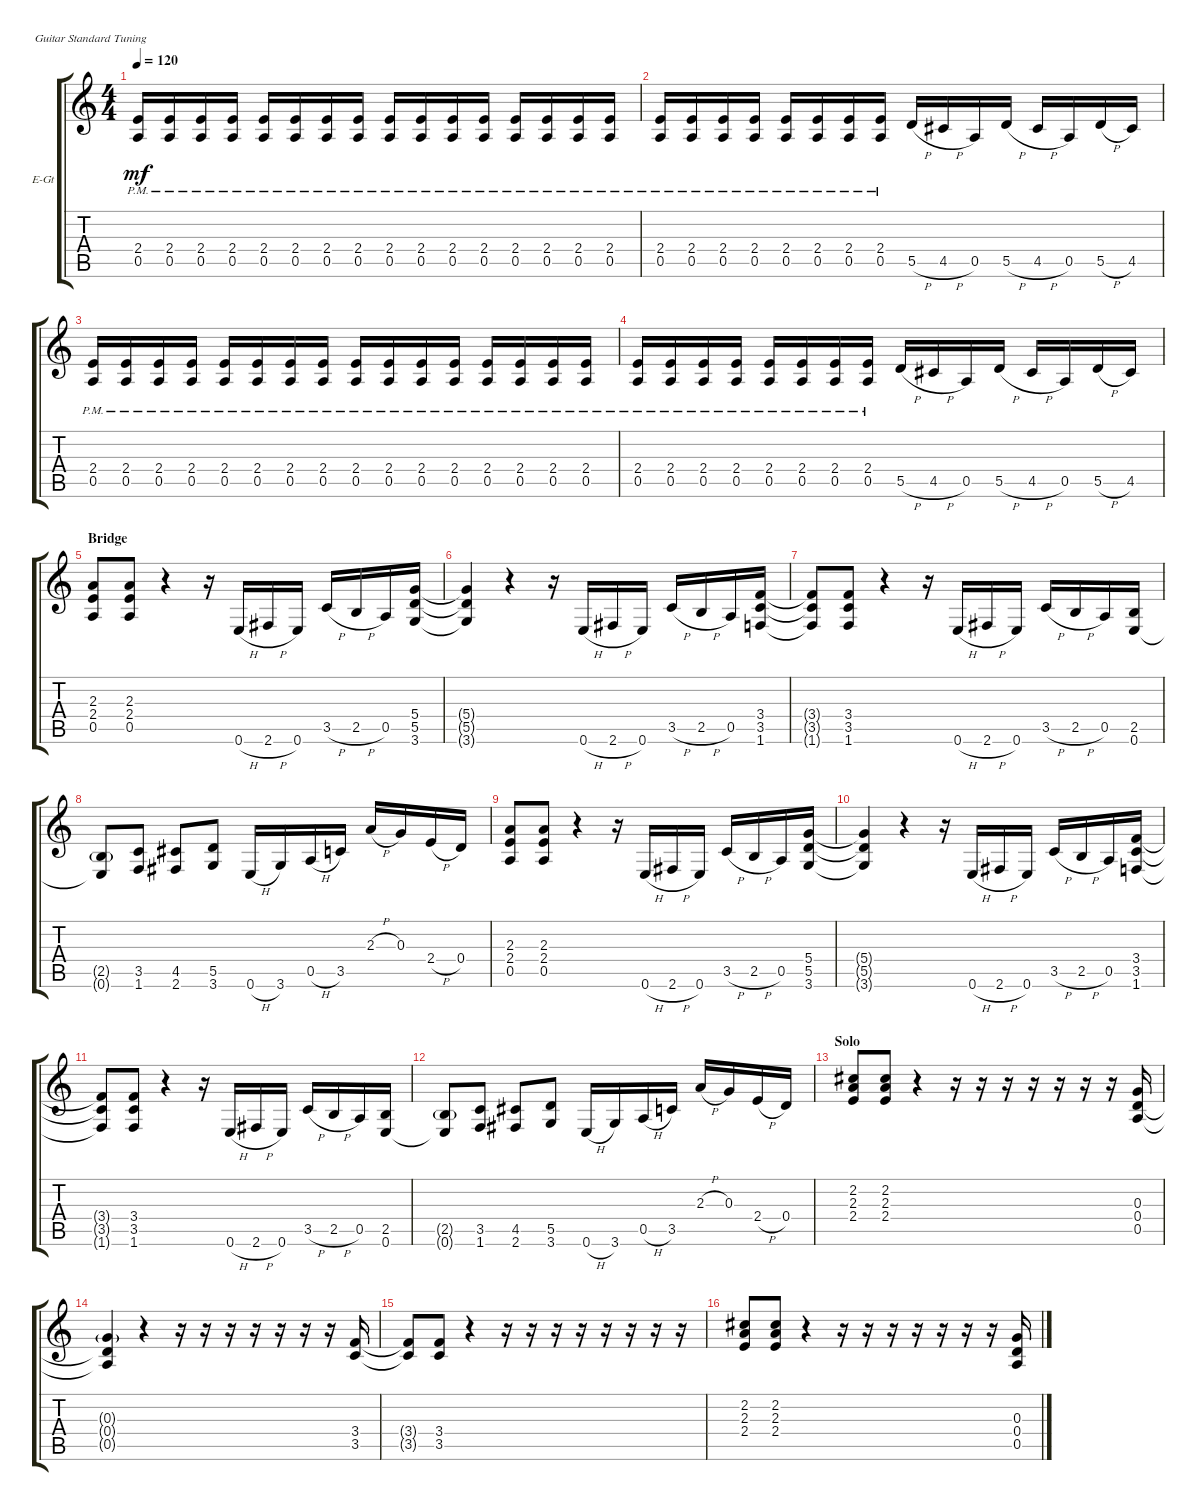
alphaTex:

\defaultSystemsLayout 4
\bracketExtendMode groupsimilarinstruments
\firstSystemTrackNameOrientation horizontal
\otherSystemsTrackNameOrientation horizontal
\track ("Mick Cripps" "E-Gt") {instrument distortionguitar}
\staff {score tabs}
\tuning (E4 B3 G3 D3 A2 E2)
\ts (4 4)
\tempo 120
\clef g2
\ks c
(0.5 2.4{pm}).16{dy mf} (0.5 2.4{pm}).16 (0.5 2.4{pm}).16 (0.5 2.4{pm}).16 (0.5 2.4{pm}).16 (0.5 2.4{pm}).16 (0.5 2.4{pm}).16 (0.5 2.4{pm}).16 (0.5 2.4{pm}).16 (0.5 2.4{pm}).16 (0.5 2.4{pm}).16 (0.5 2.4{pm}).16 (0.5 2.4{pm}).16 (0.5 2.4{pm}).16 (0.5 2.4{pm}).16 (0.5 2.4{pm}).16 |
(0.5 2.4{pm}).16 (0.5 2.4{pm}).16 (0.5 2.4{pm}).16 (0.5 2.4{pm}).16 (0.5 2.4{pm}).16 (0.5 2.4{pm}).16 (0.5 2.4{pm}).16 (0.5 2.4{pm}).16 5.5{h}.16 4.5{h}.16 0.5.16 5.5{h}.16 4.5{h}.16 0.5.16 5.5{h}.16 4.5.16 |
(0.5 2.4{pm}).16 (0.5 2.4{pm}).16 (0.5 2.4{pm}).16 (0.5 2.4{pm}).16 (0.5 2.4{pm}).16 (0.5 2.4{pm}).16 (0.5 2.4{pm}).16 (0.5 2.4{pm}).16 (0.5 2.4{pm}).16 (0.5 2.4{pm}).16 (0.5 2.4{pm}).16 (0.5 2.4{pm}).16 (0.5 2.4{pm}).16 (0.5 2.4{pm}).16 (0.5 2.4{pm}).16 (0.5 2.4{pm}).16 |
(0.5 2.4{pm}).16 (0.5 2.4{pm}).16 (0.5 2.4{pm}).16 (0.5 2.4{pm}).16 (0.5 2.4{pm}).16 (0.5 2.4{pm}).16 (0.5 2.4{pm}).16 (0.5 2.4{pm}).16 5.5{h}.16 4.5{h}.16 0.5.16 5.5{h}.16 4.5{h}.16 0.5.16 5.5{h}.16 4.5.16 |
\section ("" "Bridge")
(2.3 2.4 0.5).8 (2.3 2.4 0.5).8 r.4 r.16 0.6{h}.16 2.6{h}.16 0.6.16 3.5{h}.16 2.5{h}.16 0.5.16 (5.4 5.5 3.6).16 |
(5.4{t} 5.5{t} 3.6{t}).4 r.4 r.16 0.6{h}.16 2.6{h}.16 0.6.16 3.5{h}.16 2.5{h}.16 0.5.16 (3.4 3.5 1.6).16 |
(3.4{t} 3.5{t} 1.6{t}).8 (3.4 3.5 1.6).8 r.4 r.16 0.6{h}.16 2.6{h}.16 0.6.16 3.5{h}.16 2.5{h}.16 0.5.16 (0.6 2.5).16 |
(0.6{t} 2.5{g}).8 (1.6 3.5).8 (2.6 4.5).8 (3.6 5.5).8 0.6{h}.16 3.6.16 0.5{h}.16 3.5.16 2.3{h}.16 0.3.16 2.4{h}.16 0.4.16 |
(2.3 2.4 0.5).8 (2.3 2.4 0.5).8 r.4 r.16 0.6{h}.16 2.6{h}.16 0.6.16 3.5{h}.16 2.5{h}.16 0.5.16 (5.4 5.5 3.6).16 |
(5.4{t} 5.5{t} 3.6{t}).4 r.4 r.16 0.6{h}.16 2.6{h}.16 0.6.16 3.5{h}.16 2.5{h}.16 0.5.16 (3.4 3.5 1.6).16 |
(3.4{t} 3.5{t} 1.6{t}).8 (3.4 3.5 1.6).8 r.4 r.16 0.6{h}.16 2.6{h}.16 0.6.16 3.5{h}.16 2.5{h}.16 0.5.16 (0.6 2.5).16 |
(0.6{t} 2.5{g}).8 (1.6 3.5).8 (2.6 4.5).8 (3.6 5.5).8 0.6{h}.16 3.6.16 0.5{h}.16 3.5.16 2.3{h}.16 0.3.16 2.4{h}.16 0.4.16 |
\section ("" "Solo")
(2.3 2.4 2.2).8 (2.3 2.4 2.2).8 r.4 r.16 r.16 r.16 r.16 r.16 r.16 r.16 (0.4 0.5 0.3).16 |
(0.4{t} 0.5{t} 0.3{g}).4 r.4 r.16 r.16 r.16 r.16 r.16 r.16 r.16 (3.4 3.5).16 |
(3.4{t} 3.5{t}).8 (3.4 3.5).8 r.4 r.16 r.16 r.16 r.16 r.16 r.16 r.16 r.16 |
(2.3 2.4 2.2).8 (2.3 2.4 2.2).8 r.4 r.16 r.16 r.16 r.16 r.16 r.16 r.16 (0.4 0.5 0.3).16
